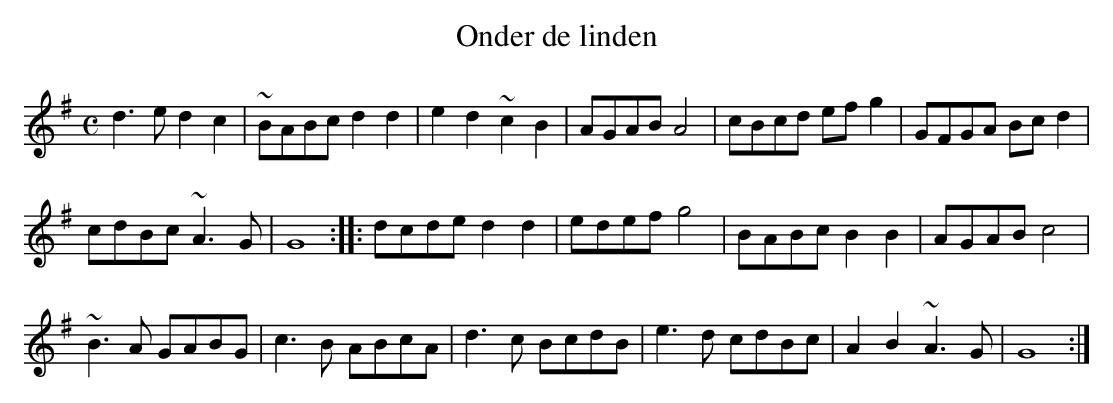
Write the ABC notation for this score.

X:1
T:Onder de linden
M:C
K:Gmaj
d3ed2c2|~BABcd2d2|e2d2~c2B2|AGABA4|cBcd efg2|GFGA Bcd2|
cdBc~A3G|G8:||:dcded2d2|edefg4|BABcB2B2|AGABc4|
~B3A GABG|c3B ABcA|d3c BcdB|e3d cdBc|A2B2~A3G|G8:|
